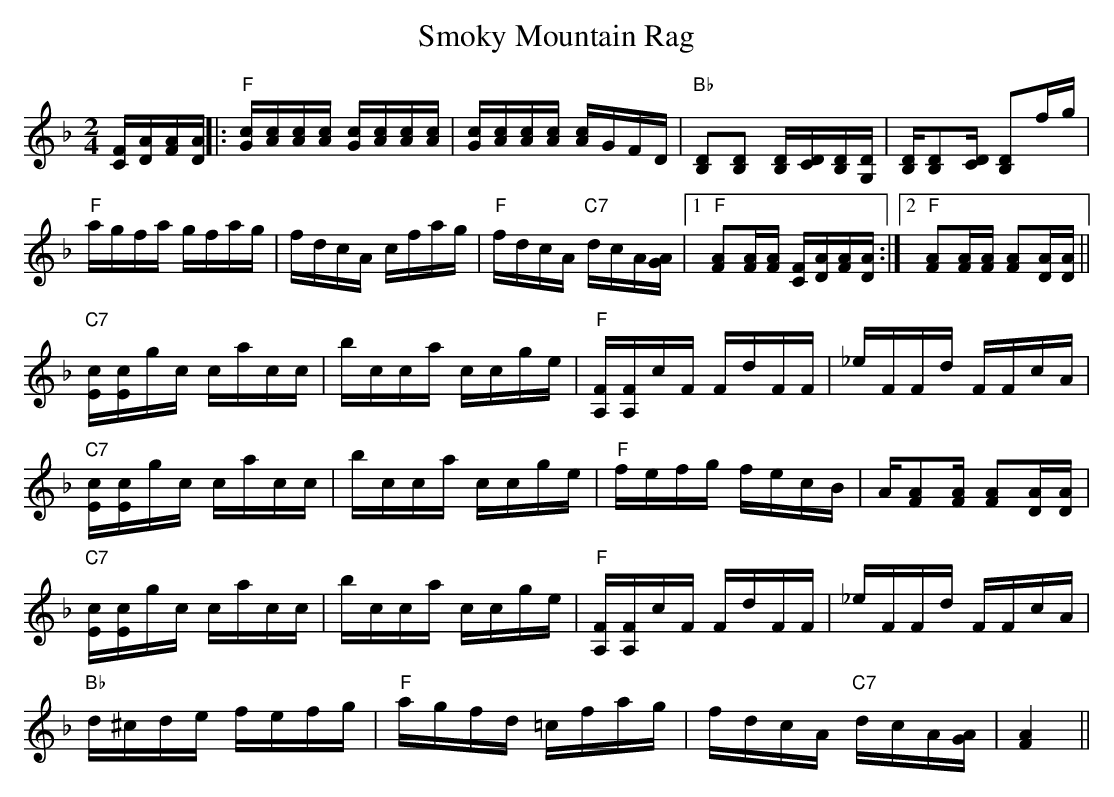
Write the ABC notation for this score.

X:1
T:Smoky Mountain Rag
M:2/4
L:1/8
K:F
[C/F/][D/A/][F/A/][D/A/]||:"F"[G/c/][A/c/][A/c/][A/c/] [G/c/][A/c/][A/c/][A/c/]|[G/c/][A/c/][A/c/][A/c/] [A/c/]G/F/D/|"Bb"[B,D][B,D] [B,/D/][C/D/][B,/D/][G,/D/]|[B,/D/][B,D][C/D/] [B,D]f/g/|
"F"a/g/f/a/ g/f/a/g/|f/d/c/A/ c/f/a/g/|"F"f/d/c/A/ "C7"d/c/A/[G/A/]|1"F"[FA][F/A/][F/A/] [C/F/][D/A/][F/A/][D/A/]:|2 "F"[FA][F/A/][F/A/] [FA][D/A/][D/A/]||
"C7"[E/c/][E/c/]g/c/ c/a/c/c/|b/c/c/a/ c/c/g/e/|"F"[A,/F/][A,/F/]c/F/ F/d/F/F/|_e/F/F/d/ F/F/c/A/|
"C7"[E/c/][E/c/]g/c/ c/a/c/c/|b/c/c/a/ c/c/g/e/|"F"f/e/f/g/ f/e/c/B/|A/[FA][F/A/] [FA][D/A/][D/A/]|
"C7"[E/c/][E/c/]g/c/ c/a/c/c/|b/c/c/a/ c/c/g/e/|"F"[A,/F/][A,/F/]c/F/ F/d/F/F/|_e/F/F/d/ F/F/c/A/|
"Bb"d/^c/d/e/ f/e/f/g/|"F"a/g/f/d/ =c/f/a/g/|f/d/c/A/ "C7"d/c/A/[G/A/]|[F2A2]||
